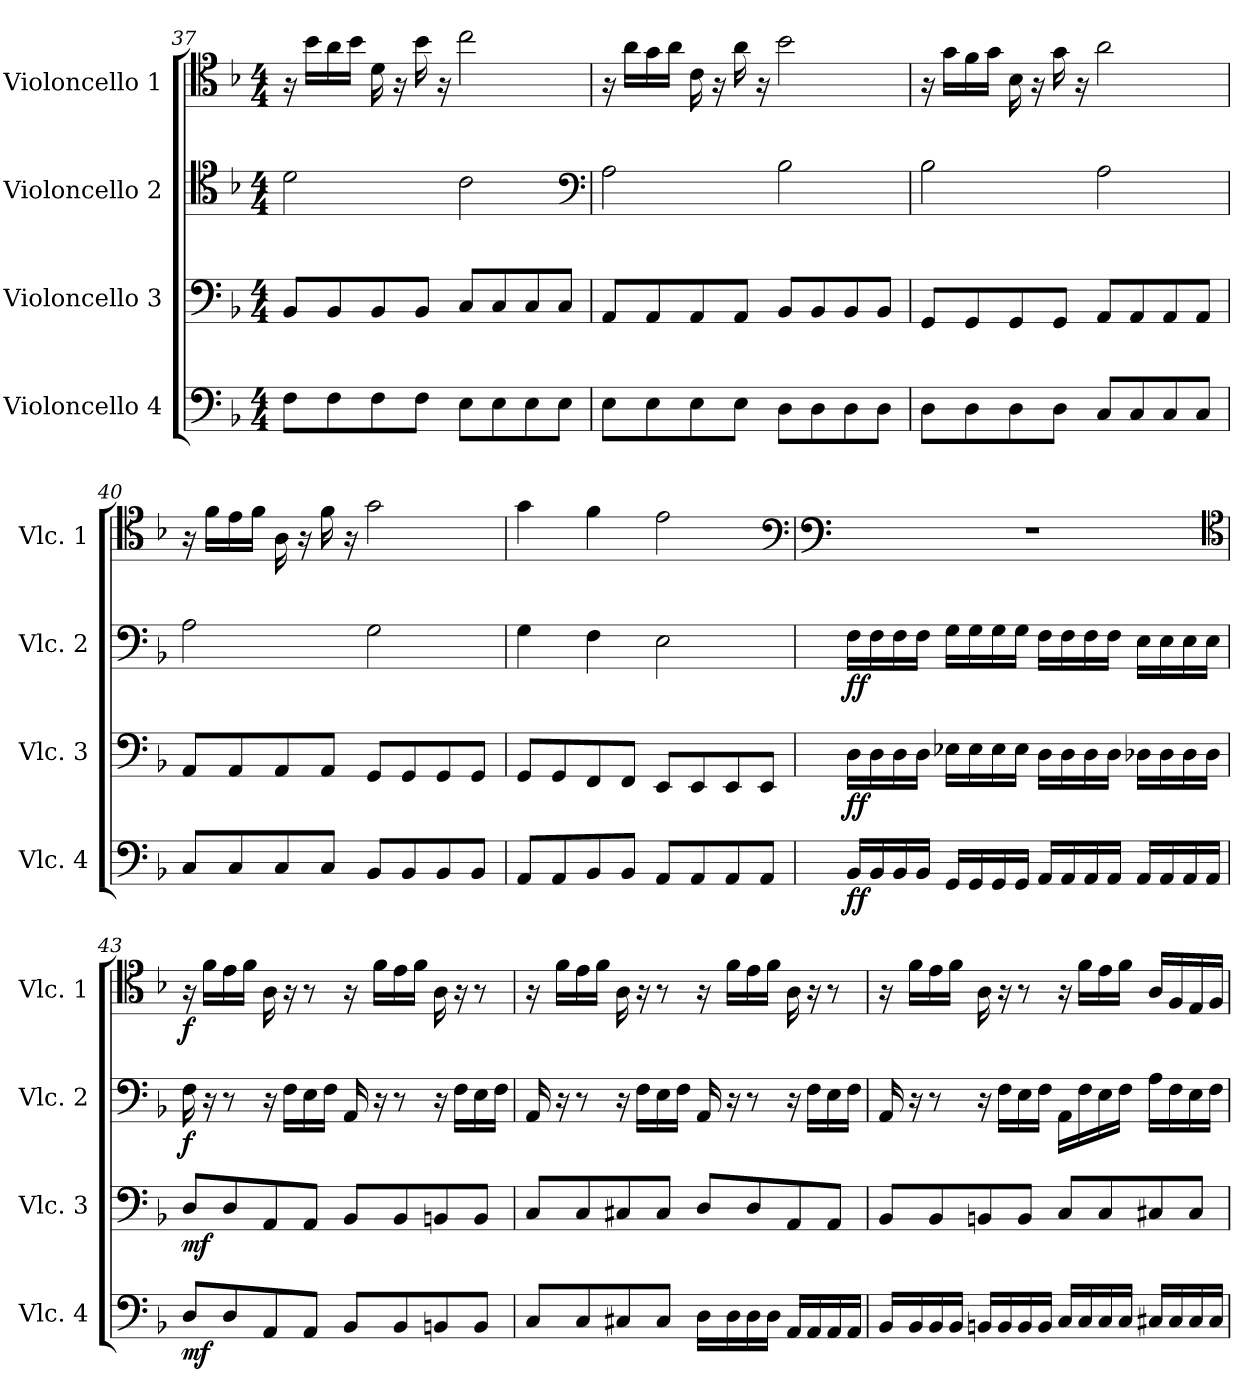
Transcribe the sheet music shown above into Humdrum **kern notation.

**kern	**dynam	**kern	**dynam	**kern	**dynam	**kern	**dynam
*part4	*part4	*part3	*part3	*part2	*part2	*part1	*part1
*staff4	*staff4	*staff3	*staff3	*staff2	*staff2	*staff1	*staff1
*I"Violoncello 4	*	*I"Violoncello 3	*	*I"Violoncello 2	*	*I"Violoncello 1	*
*I'Vlc. 4	*	*I'Vlc. 3	*	*I'Vlc. 2	*	*I'Vlc. 1	*
*clefF4	*	*clefF4	*	*clefC4	*	*clefC4	*
*k[b-]	*	*k[b-]	*	*k[b-]	*	*k[b-]	*
*F:	*	*F:	*	*F:	*	*F:	*
*M4/4	*	*M4/4	*	*M4/4	*	*M4/4	*
=37	=37	=37	=37	=37	=37	=37	=37
8F\L	.	8BB-/L	.	2d\	.	16r	.
.	.	.	.	.	.	16b-\LL	.
8F\	.	8BB-/	.	.	.	16a\	.
.	.	.	.	.	.	16b-\JJ	.
8F\	.	8BB-/	.	.	.	16d\	.
.	.	.	.	.	.	16r	.
8F\J	.	8BB-/J	.	.	.	16b-\	.
.	.	.	.	.	.	16r	.
8E\L	.	8C/L	.	2c\	.	2cc\	.
8E\	.	8C/	.	.	.	.	.
8E\	.	8C/	.	.	.	.	.
8E\J	.	8C/J	.	.	.	.	.
*	*	*	*	*clefF4	*	*	*
=38	=38	=38	=38	=38	=38	=38	=38
8E\L	.	8AA/L	.	2A\	.	16r	.
.	.	.	.	.	.	16a\LL	.
8E\	.	8AA/	.	.	.	16g\	.
.	.	.	.	.	.	16a\JJ	.
8E\	.	8AA/	.	.	.	16c\	.
.	.	.	.	.	.	16r	.
8E\J	.	8AA/J	.	.	.	16a\	.
.	.	.	.	.	.	16r	.
8D\L	.	8BB-/L	.	2B-\	.	2b-\	.
8D\	.	8BB-/	.	.	.	.	.
8D\	.	8BB-/	.	.	.	.	.
8D\J	.	8BB-/J	.	.	.	.	.
!!LO:LB:g=z
=39	=39	=39	=39	=39	=39	=39	=39
8D\L	.	8GG/L	.	2B-\	.	16r	.
.	.	.	.	.	.	16g\LL	.
8D\	.	8GG/	.	.	.	16f\	.
.	.	.	.	.	.	16g\JJ	.
8D\	.	8GG/	.	.	.	16B-\	.
.	.	.	.	.	.	16r	.
8D\J	.	8GG/J	.	.	.	16g\	.
.	.	.	.	.	.	16r	.
8C/L	.	8AA/L	.	2A\	.	2a\	.
8C/	.	8AA/	.	.	.	.	.
8C/	.	8AA/	.	.	.	.	.
8C/J	.	8AA/J	.	.	.	.	.
=40	=40	=40	=40	=40	=40	=40	=40
8C/L	.	8AA/L	.	2A\	.	16r	.
.	.	.	.	.	.	16f\LL	.
8C/	.	8AA/	.	.	.	16e\	.
.	.	.	.	.	.	16f\JJ	.
8C/	.	8AA/	.	.	.	16A\	.
.	.	.	.	.	.	16r	.
8C/J	.	8AA/J	.	.	.	16f\	.
.	.	.	.	.	.	16r	.
8BB-/L	.	8GG/L	.	2G\	.	2g\	.
8BB-/	.	8GG/	.	.	.	.	.
8BB-/	.	8GG/	.	.	.	.	.
8BB-/J	.	8GG/J	.	.	.	.	.
=41	=41	=41	=41	=41	=41	=41	=41
8AA/L	.	8GG/L	.	4G\	.	4g\	.
8AA/	.	8GG/	.	.	.	.	.
8BB-/	.	8FF/	.	4F\	.	4f\	.
8BB-/J	.	8FF/J	.	.	.	.	.
8AA/L	.	8EE/L	.	2E\	.	2e\	.
8AA/	.	8EE/	.	.	.	.	.
8AA/	.	8EE/	.	.	.	.	.
8AA/J	.	8EE/J	.	.	.	.	.
*	*	*	*	*	*	*clefF4	*
!!LO:LB:g=z
=42	=42	=42	=42	=42	=42	=42	=42
*	*	*	*	*	*	*clefF4	*
!	!LO:DY:b	!	!LO:DY:b	!	!LO:DY:b	!	!
16BB-/LL	ff	16D\LL	ff	16F\LL	ff	1r	.
16BB-/	.	16D\	.	16F\	.	.	.
16BB-/	.	16D\	.	16F\	.	.	.
16BB-/JJ	.	16D\JJ	.	16F\JJ	.	.	.
16GG/LL	.	16E-X\LL	.	16G\LL	.	.	.
16GG/	.	16E-\	.	16G\	.	.	.
16GG/	.	16E-\	.	16G\	.	.	.
16GG/JJ	.	16E-\JJ	.	16G\JJ	.	.	.
16AA/LL	.	16D\LL	.	16F\LL	.	.	.
16AA/	.	16D\	.	16F\	.	.	.
16AA/	.	16D\	.	16F\	.	.	.
16AA/JJ	.	16D\JJ	.	16F\JJ	.	.	.
16AA/LL	.	16D-X\LL	.	16E\LL	.	.	.
16AA/	.	16D-\	.	16E\	.	.	.
16AA/	.	16D-\	.	16E\	.	.	.
16AA/JJ	.	16D-\JJ	.	16E\JJ	.	.	.
*	*	*	*	*	*	*clefC4	*
=43	=43	=43	=43	=43	=43	=43	=43
!	!LO:DY:b	!	!LO:DY:b	!	!LO:DY:b	!	!LO:DY:b
8D/L	mf	8D/L	mf	16F\	f	16r	f
.	.	.	.	16r	.	16f\LL	.
8D/	.	8D/	.	8r	.	16e\	.
.	.	.	.	.	.	16f\JJ	.
8AA/	.	8AA/	.	16r	.	16A\	.
.	.	.	.	16F\LL	.	16r	.
8AA/J	.	8AA/J	.	16E\	.	8r	.
.	.	.	.	16F\JJ	.	.	.
8BB-/L	.	8BB-/L	.	16AA/	.	16r	.
.	.	.	.	16r	.	16f\LL	.
8BB-/	.	8BB-/	.	8r	.	16e\	.
.	.	.	.	.	.	16f\JJ	.
8BBn/	.	8BBn/	.	16r	.	16A\	.
.	.	.	.	16F\LL	.	16r	.
8BB/J	.	8BB/J	.	16E\	.	8r	.
.	.	.	.	16F\JJ	.	.	.
!!LO:PB:g=z
=44	=44	=44	=44	=44	=44	=44	=44
8C/L	.	8C/L	.	16AA/	.	16r	.
.	.	.	.	16r	.	16f\LL	.
8C/	.	8C/	.	8r	.	16e\	.
.	.	.	.	.	.	16f\JJ	.
8C#X/	.	8C#X/	.	16r	.	16A\	.
.	.	.	.	16F\LL	.	16r	.
8C#/J	.	8C#/J	.	16E\	.	8r	.
.	.	.	.	16F\JJ	.	.	.
16D\LL	.	8D/L	.	16AA/	.	16r	.
16D\	.	.	.	16r	.	16f\LL	.
16D\	.	8D/	.	8r	.	16e\	.
16D\JJ	.	.	.	.	.	16f\JJ	.
16AA/LL	.	8AA/	.	16r	.	16A\	.
16AA/	.	.	.	16F\LL	.	16r	.
16AA/	.	8AA/J	.	16E\	.	8r	.
16AA/JJ	.	.	.	16F\JJ	.	.	.
=45	=45	=45	=45	=45	=45	=45	=45
16BB-/LL	.	8BB-/L	.	16AA/	.	16r	.
16BB-/	.	.	.	16r	.	16f\LL	.
16BB-/	.	8BB-/	.	8r	.	16e\	.
16BB-/JJ	.	.	.	.	.	16f\JJ	.
16BBn/LL	.	8BBn/	.	16r	.	16A\	.
16BB/	.	.	.	16F\LL	.	16r	.
16BB/	.	8BB/J	.	16E\	.	8r	.
16BB/JJ	.	.	.	16F\JJ	.	.	.
16C/LL	.	8C/L	.	16AA\LL	.	16r	.
16C/	.	.	.	16F\	.	16f\LL	.
16C/	.	8C/	.	16E\	.	16e\	.
16C/JJ	.	.	.	16F\JJ	.	16f\JJ	.
16C#X/LL	.	8C#X/	.	16A\LL	.	16A/LL	.
16C#/	.	.	.	16F\	.	16F/	.
16C#/	.	8C#/J	.	16E\	.	16E/	.
16C#/JJ	.	.	.	16F\JJ	.	16F/JJ	.
=	=	=	=	=	=	=	=
*-	*-	*-	*-	*-	*-	*-	*-
